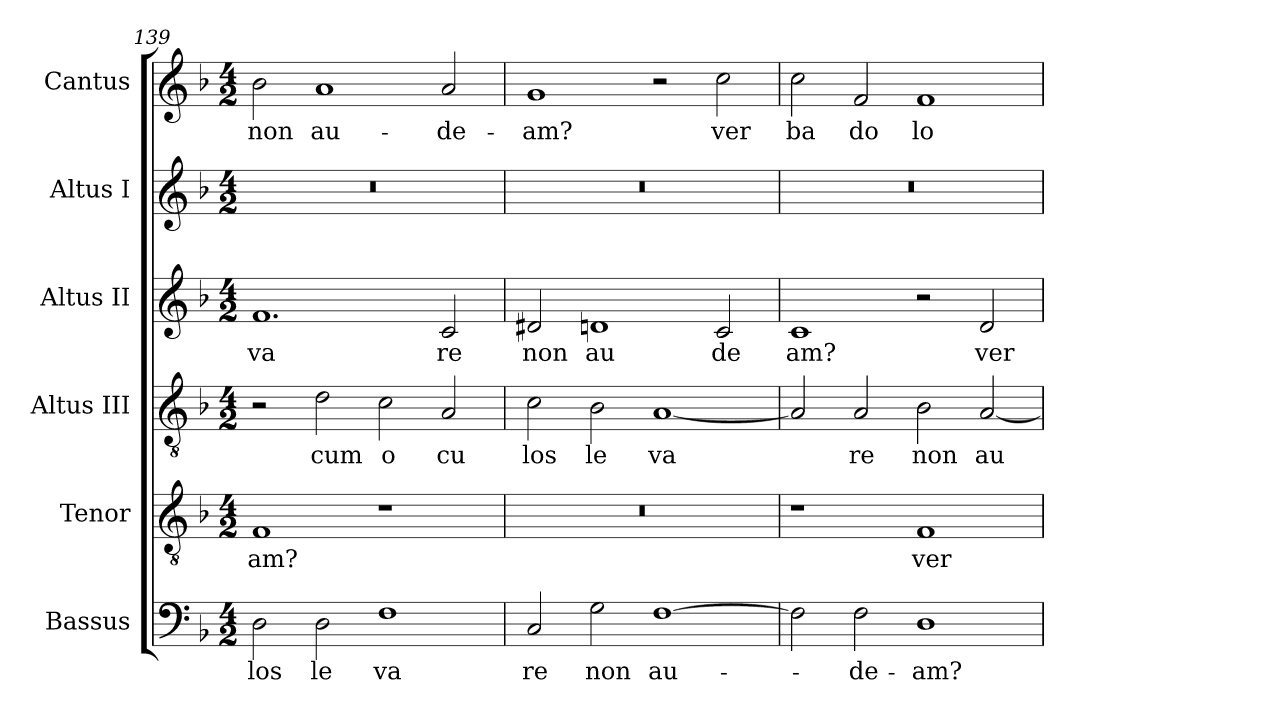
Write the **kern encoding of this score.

**kern	**text	**kern	**text	**kern	**text	**kern	**text	**kern	**kern	**text
*part6	*part6	*part5	*part5	*part4	*part4	*part3	*part3	*part2	*part1	*part1
*staff6	*staff6	*staff5	*staff5	*staff4	*staff4	*staff3	*staff3	*staff2	*staff1	*staff1
*I"Bassus	*	*I"Tenor	*	*I"Altus III	*	*I"Altus II	*	*I"Altus I	*I"Cantus	*
*I'Bassus	*	*I'Tenor	*	*I'Altus III	*	*I'Altus II	*	*I'Altus I	*I'Cantus	*
*clefF4	*	*clefGv2	*	*clefGv2	*	*clefG2	*	*clefG2	*clefG2	*
*ITrd-3c-5	*	*ITrd-3c-5	*	*ITrd-3c-5	*	*ITrd-3c-5	*	*	*ITrd-3c-5	*
*k[b-e-]	*	*k[b-e-]	*	*k[b-e-]	*	*k[b-e-]	*	*k[b-]	*k[b-e-]	*
*B-:	*	*B-:	*	*B-:	*	*B-:	*	*F:	*B-:	*
*M4/2	*	*M4/2	*	*M4/2	*	*M4/2	*	*M4/2	*M4/2	*
=139	=139	=139	=139	=139	=139	=139	=139	=139	=139	=139
!	!LO:LY:b:cj	!	!LO:LY:b:cj	!	!	!	!LO:LY:b:cj	!	!	!LO:LY:b:cj
2G\	los	1B-	-am?	2r	.	1.b-	va	0r	2ee-\	non
!	!LO:LY:b:cj	!	!	!	!LO:LY:b:cj	!	!	!	!	!LO:LY:b:cj
2G\	le	.	.	2g\	cum	.	.	.	1dd	au-
!	!LO:LY:b:cj	!	!	!	!LO:LY:b:cj	!	!	!	!	!
1B-	va	1r	.	2f\	o	.	.	.	.	.
!	!	!	!	!	!LO:LY:b:cj	!	!LO:LY:b:cj	!	!	!LO:LY:b:cj
.	.	.	.	2d/	cu	2f/	re	.	2dd/	-de-
!!LO:PB:g=z
=140	=140	=140	=140	=140	=140	=140	=140	=140	=140	=140
!	!LO:LY:b:cj	!	!	!	!LO:LY:b:cj	!	!LO:LY:b:cj	!	!	!LO:LY:b:cj
2F/	re	0r	.	2f\	los	2g#X/	non	0r	1cc	-am?
!	!LO:LY:b:cj	!	!	!	!LO:LY:b:cj	!	!LO:LY:b:cj	!	!	!
2c\	non	.	.	2e-\	le	1g	au	.	.	.
!	!LO:LY:b:cj	!	!	!	!LO:LY:b:cj	!	!	!	!	!
[>1B-	au-	.	.	[<1d	va	.	.	.	2r	.
!	!	!	!	!	!	!	!LO:LY:b:cj	!	!	!LO:LY:b:cj
.	.	.	.	.	.	2f/	de	.	2ff\	ver
=141	=141	=141	=141	=141	=141	=141	=141	=141	=141	=141
!	!	!	!	!	!	!	!LO:LY:b:cj	!	!	!LO:LY:b:cj
2B-\]	.	1r	.	2d/]	.	1f	am?	0r	2ff\	ba
!	!LO:LY:b:cj	!	!	!	!LO:LY:b:cj	!	!	!	!	!LO:LY:b:cj
2B-\	-de-	.	.	2d/	re	.	.	.	2b-/	do
!	!LO:LY:b:cj	!	!LO:LY:b:cj	!	!LO:LY:b:cj	!	!	!	!	!LO:LY:b:cj
1G	-am?	1B-	ver	2e-\	non	2r	.	.	1b-	lo
!	!	!	!	!	!LO:LY:b:cj	!	!LO:LY:b:cj	!	!	!
.	.	.	.	[<2d/	au	2g/	ver	.	.	.
=	=	=	=	=	=	=	=	=	=	=
*-	*-	*-	*-	*-	*-	*-	*-	*-	*-	*-
